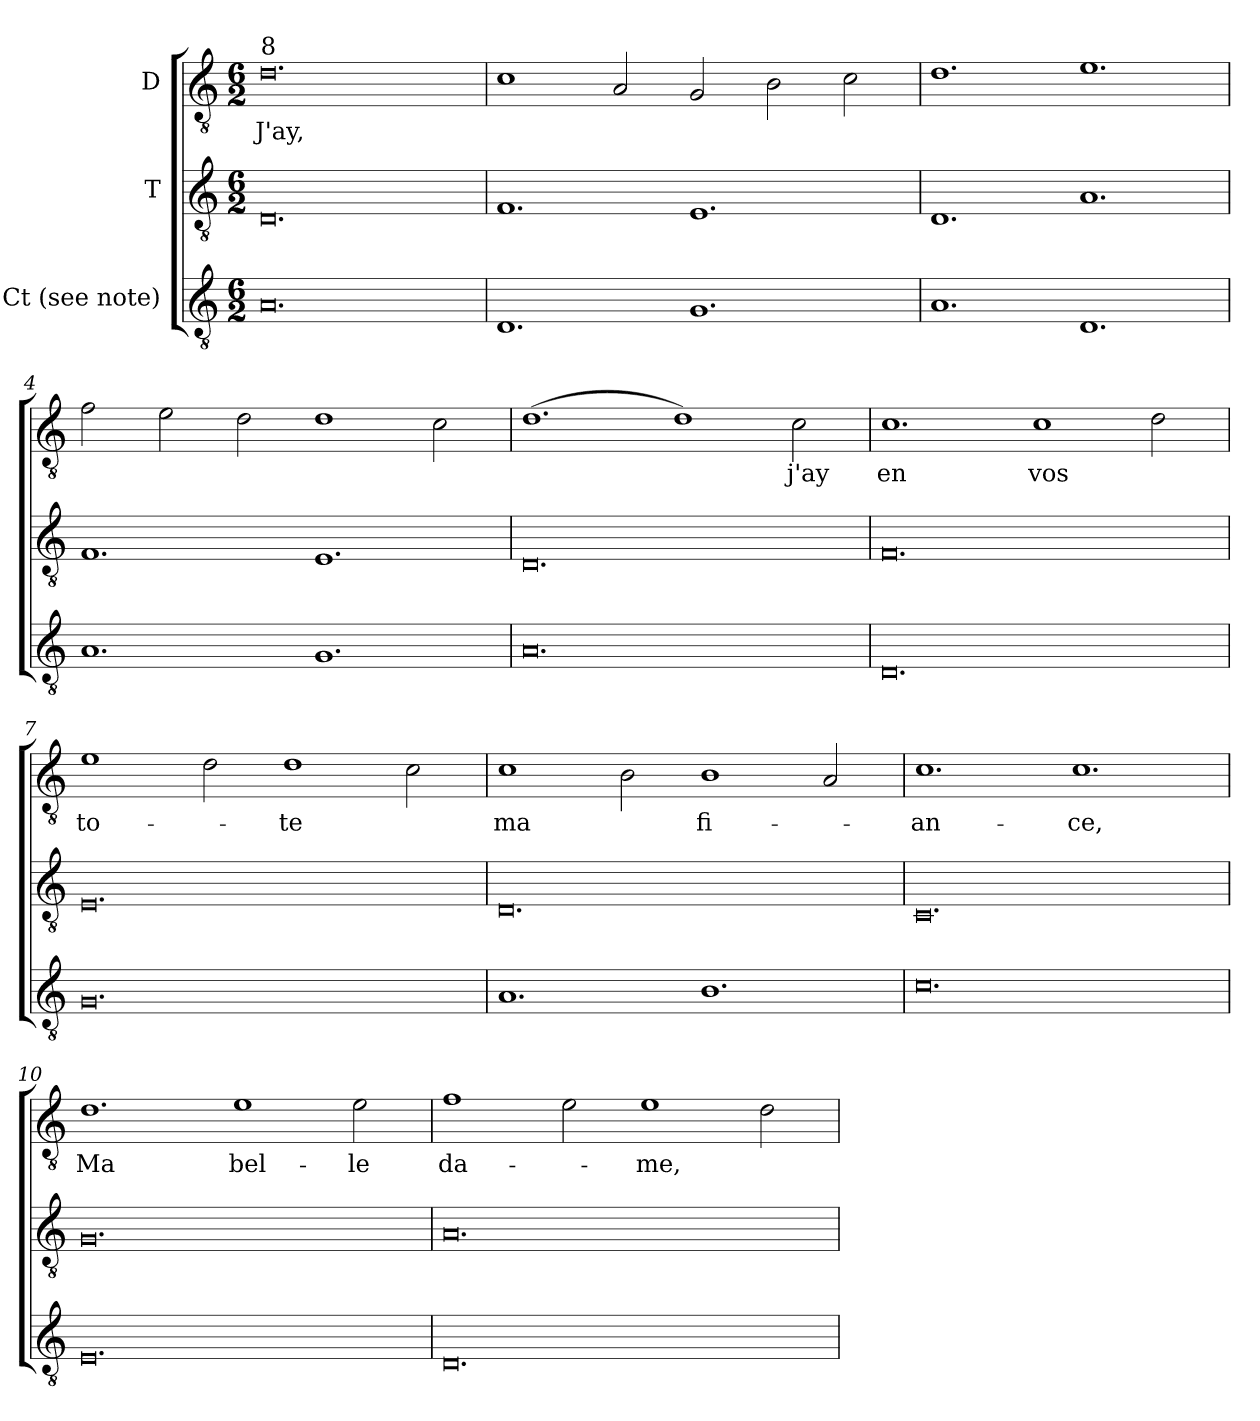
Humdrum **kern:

**kern	**kern	**kern	**text
*part3	*part2	*part1	*part1
*staff3	*staff2	*staff1	*staff1
*I"Ct  (see note)	*I"T	*I"D	*
!!LO:PB:g=z
*clefGv2	*clefGv2	*clefGv2	*
*	*ITrd7c12	*ITrd7c12	*
*k[]	*k[]	*k[]	*
*C:	*C:	*C:	*
*M6/2	*M6/2	*M6/2	*
=1	=1	=1	=1
!	!	!LO:TX:a:t=8	!
!	!	!	!LO:LY:b:color=#000000
0.Ai/	0.DDi/	0.Di\	J'ay,
=2	=2	=2	=2
1.Di/	1.FFi/	1Ci\	.
.	.	2AAi/	.
1.Gi/	1.EEi/	2GGi/	.
.	.	2BBi\	.
.	.	2Ci\	.
=3	=3	=3	=3
1.Ai/	1.DDi/	1.Di\	.
1.Di/	1.AAi/	1.Ei\	.
=4	=4	=4	=4
1.Ai/	1.FFi/	2Fi\	.
.	.	2Ei\	.
.	.	2Di\	.
1.Gi/	1.EEi/	1Di\	.
.	.	2Ci\	.
=5	=5	=5	=5
0.Ai/	0.DDi/	(1.Di\	.
.	.	1Di\)	.
!	!	!	!LO:LY:b:color=#000000
.	.	2Ci\	j'ay
!!LO:LB:g=z
=6	=6	=6	=6
!	!	!	!LO:LY:b:color=#000000
0.Di/	0.FFi/	1.Ci\	en
!	!	!	!LO:LY:b:color=#000000
.	.	1Ci\	vos
.	.	2Di\	.
=7	=7	=7	=7
!	!	!	!LO:LY:b:color=#000000
0.Gi/	0.EEi/	1Ei\	to-
.	.	2Di\	.
!	!	!	!LO:LY:b:color=#000000
.	.	1Di\	-te
.	.	2Ci\	.
=8	=8	=8	=8
!	!	!	!LO:LY:b:color=#000000
1.Ai/	0.DDi/	1Ci\	ma
.	.	2BBi\	.
!	!	!	!LO:LY:b:color=#000000
1.Bi/	.	1BBi/	fi-
.	.	2AAi/	.
=9	=9	=9	=9
!	!	!	!LO:LY:b:color=#000000
0.ci\	0.CCi/	1.Ci\	-an-
!	!	!	!LO:LY:b:color=#000000
.	.	1.Ci\	-ce,
=10	=10	=10	=10
!	!	!	!LO:LY:b:color=#000000
0.Ei/	0.GGi/	1.Di\	Ma
!	!	!	!LO:LY:b:color=#000000
.	.	1Ei\	bel-
!	!	!	!LO:LY:b:color=#000000
.	.	2Ei\	le
=11	=11	=11	=11
!	!	!	!LO:LY:b:color=#000000
0.Di/	0.AAi/	1Fi\	da-
.	.	2Ei\	.
!	!	!	!LO:LY:b:color=#000000
.	.	1Ei\	-me,
.	.	2Di\	.
=	=	=	=
*-	*-	*-	*-
